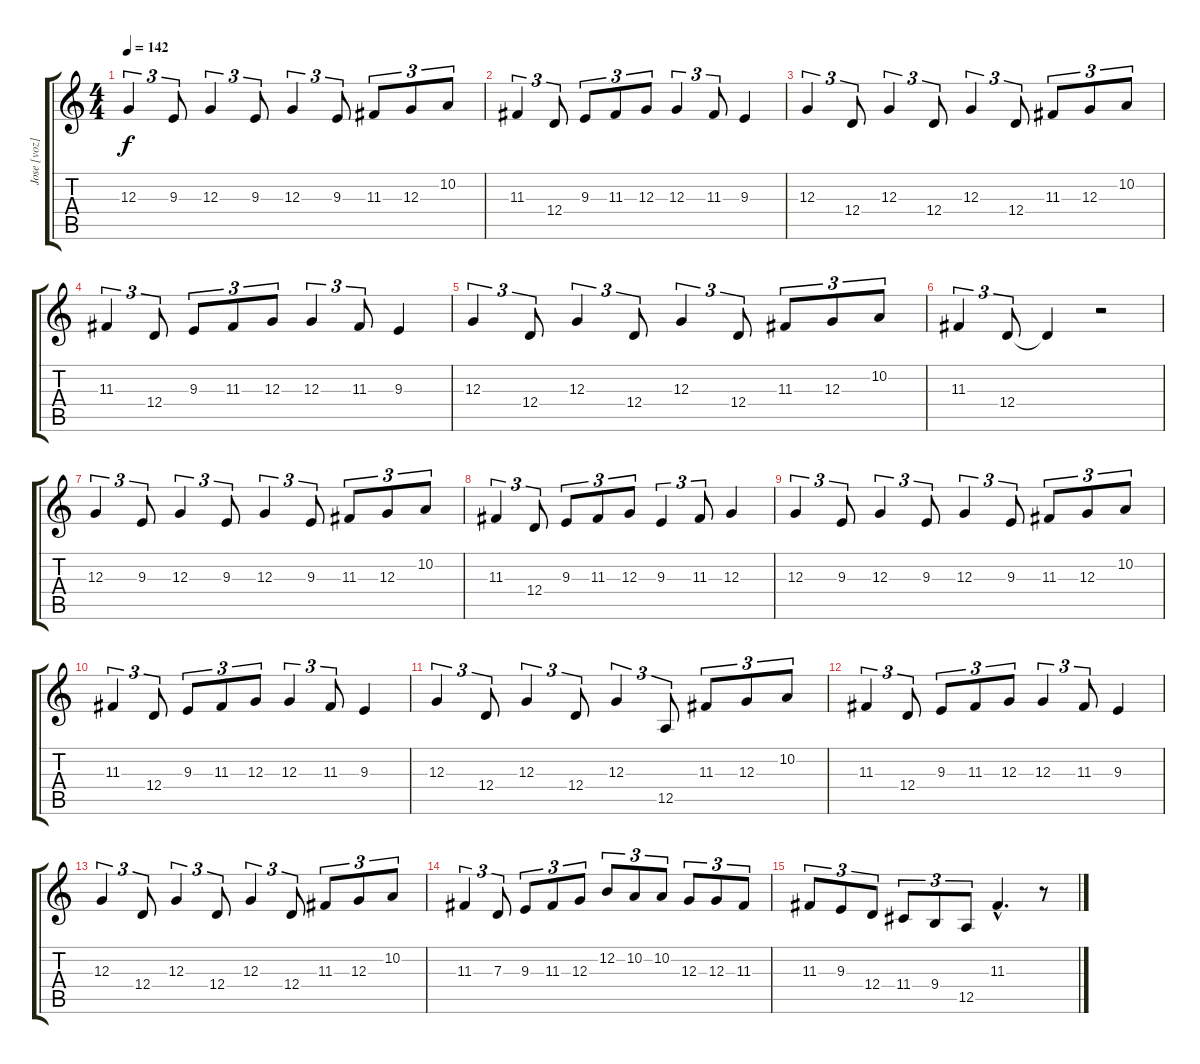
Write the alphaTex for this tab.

\track ("Jose [voz]" "Jose [voz]") {instrument pad7halo}
\staff {score tabs}
\tuning (E4 B3 G3 D3 A2 E2) {hide}
\ts (4 4)
\tempo 142
\clef g2
\ks c
12.3.4{tu (3 2) dy f} 9.3.8{tu (3 2)} 12.3.4{tu (3 2)} 9.3.8{tu (3 2)} 12.3.4{tu (3 2)} 9.3.8{tu (3 2)} 11.3.8{tu (3 2)} 12.3.8{tu (3 2)} 10.2.8{tu (3 2)} |
11.3.4{tu (3 2)} 12.4.8{tu (3 2)} 9.3.8{tu (3 2)} 11.3.8{tu (3 2)} 12.3.8{tu (3 2)} 12.3.4{tu (3 2)} 11.3.8{tu (3 2)} 9.3.4 |
12.3.4{tu (3 2)} 12.4.8{tu (3 2)} 12.3.4{tu (3 2)} 12.4.8{tu (3 2)} 12.3.4{tu (3 2)} 12.4.8{tu (3 2)} 11.3.8{tu (3 2)} 12.3.8{tu (3 2)} 10.2.8{tu (3 2)} |
11.3.4{tu (3 2)} 12.4.8{tu (3 2)} 9.3.8{tu (3 2)} 11.3.8{tu (3 2)} 12.3.8{tu (3 2)} 12.3.4{tu (3 2)} 11.3.8{tu (3 2)} 9.3.4 |
12.3.4{tu (3 2)} 12.4.8{tu (3 2)} 12.3.4{tu (3 2)} 12.4.8{tu (3 2)} 12.3.4{tu (3 2)} 12.4.8{tu (3 2)} 11.3.8{tu (3 2)} 12.3.8{tu (3 2)} 10.2.8{tu (3 2)} |
11.3.4{tu (3 2)} 12.4.8{tu (3 2)} 12.4{t}.4 r.2 |
12.3.4{tu (3 2)} 9.3.8{tu (3 2)} 12.3.4{tu (3 2)} 9.3.8{tu (3 2)} 12.3.4{tu (3 2)} 9.3.8{tu (3 2)} 11.3.8{tu (3 2)} 12.3.8{tu (3 2)} 10.2.8{tu (3 2)} |
11.3.4{tu (3 2)} 12.4.8{tu (3 2)} 9.3.8{tu (3 2)} 11.3.8{tu (3 2)} 12.3.8{tu (3 2)} 9.3.4{tu (3 2)} 11.3.8{tu (3 2)} 12.3.4 |
12.3.4{tu (3 2)} 9.3.8{tu (3 2)} 12.3.4{tu (3 2)} 9.3.8{tu (3 2)} 12.3.4{tu (3 2)} 9.3.8{tu (3 2)} 11.3.8{tu (3 2)} 12.3.8{tu (3 2)} 10.2.8{tu (3 2)} |
11.3.4{tu (3 2)} 12.4.8{tu (3 2)} 9.3.8{tu (3 2)} 11.3.8{tu (3 2)} 12.3.8{tu (3 2)} 12.3.4{tu (3 2)} 11.3.8{tu (3 2)} 9.3.4 |
12.3.4{tu (3 2)} 12.4.8{tu (3 2)} 12.3.4{tu (3 2)} 12.4.8{tu (3 2)} 12.3.4{tu (3 2)} 12.5.8{tu (3 2)} 11.3.8{tu (3 2)} 12.3.8{tu (3 2)} 10.2.8{tu (3 2)} |
11.3.4{tu (3 2)} 12.4.8{tu (3 2)} 9.3.8{tu (3 2)} 11.3.8{tu (3 2)} 12.3.8{tu (3 2)} 12.3.4{tu (3 2)} 11.3.8{tu (3 2)} 9.3.4 |
12.3.4{tu (3 2)} 12.4.8{tu (3 2)} 12.3.4{tu (3 2)} 12.4.8{tu (3 2)} 12.3.4{tu (3 2)} 12.4.8{tu (3 2)} 11.3.8{tu (3 2)} 12.3.8{tu (3 2)} 10.2.8{tu (3 2)} |
11.3.4{tu (3 2)} 7.3.8{tu (3 2)} 9.3.8{tu (3 2)} 11.3.8{tu (3 2)} 12.3.8{tu (3 2)} 12.2.8{tu (3 2)} 10.2.8{tu (3 2)} 10.2.8{tu (3 2)} 12.3.8{tu (3 2)} 12.3.8{tu (3 2)} 11.3.8{tu (3 2)} |
11.3.8{tu (3 2)} 9.3.8{tu (3 2)} 12.4.8{tu (3 2)} 11.4.8{tu (3 2)} 9.4.8{tu (3 2)} 12.5.8{tu (3 2)} 11.3{hac}.4{d} r.8
